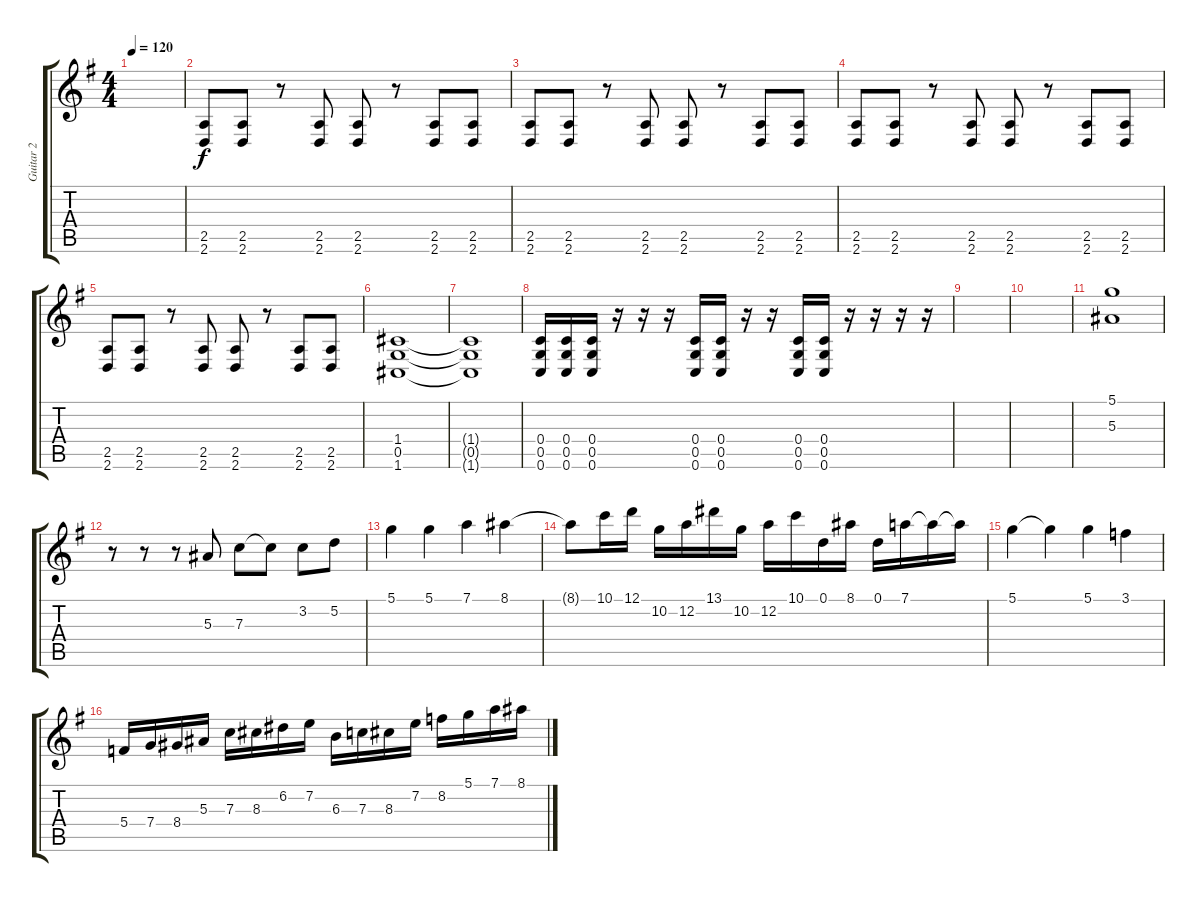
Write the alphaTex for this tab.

\track ("Guitar 2" "Guitar 2") {instrument distortionguitar}
\staff {score tabs}
\tuning (D4 A3 F3 C3 G2 C2) {hide}
\ts (4 4)
\tempo 120
\clef g2
\ks g
|
(2.5 2.6).8 (2.5 2.6).8 r.8 (2.5 2.6).8 (2.5 2.6).8 r.8 (2.5 2.6).8 (2.5 2.6).8 |
(2.5 2.6).8 (2.5 2.6).8 r.8 (2.5 2.6).8 (2.5 2.6).8 r.8 (2.5 2.6).8 (2.5 2.6).8 |
(2.5 2.6).8 (2.5 2.6).8 r.8 (2.5 2.6).8 (2.5 2.6).8 r.8 (2.5 2.6).8 (2.5 2.6).8 |
(2.5 2.6).8 (2.5 2.6).8 r.8 (2.5 2.6).8 (2.5 2.6).8 r.8 (2.5 2.6).8 (2.5 2.6).8 |
(1.4 0.5 1.6).1 |
(1.4{t} 0.5{t} 1.6{t}).1 |
(0.4 0.5 0.6).16 (0.4 0.5 0.6).16 (0.4 0.5 0.6).16 r.16 r.16 r.16 (0.4 0.5 0.6).16 (0.4 0.5 0.6).16 r.16 r.16 (0.4 0.5 0.6).16 (0.4 0.5 0.6).16 r.16 r.16 r.16 r.16 |
|
|
(5.1 5.3).1 |
r.8 r.8 r.8 5.3.8 7.3.8 7.3{t}.8 3.2.8 5.2.8 |
5.1.4 5.1.4 7.1.4 8.1.4 |
8.1{t}.8 10.1.16 12.1.16 10.2.16 12.2.16 13.1.16 10.2.16 12.2.16 10.1.16 0.1.16 8.1.16 0.1.16 7.1.16 7.1{t}.16 7.1{t}.16 |
5.1.4 5.1{t}.4 5.1.4 3.1.4 |
5.4.16 7.4.16 8.4.16 5.3.16 7.3.16 8.3.16 6.2.16 7.2.16 6.3.16 7.3.16 8.3.16 7.2.16 8.2.16 5.1.16 7.1.16 8.1.16
